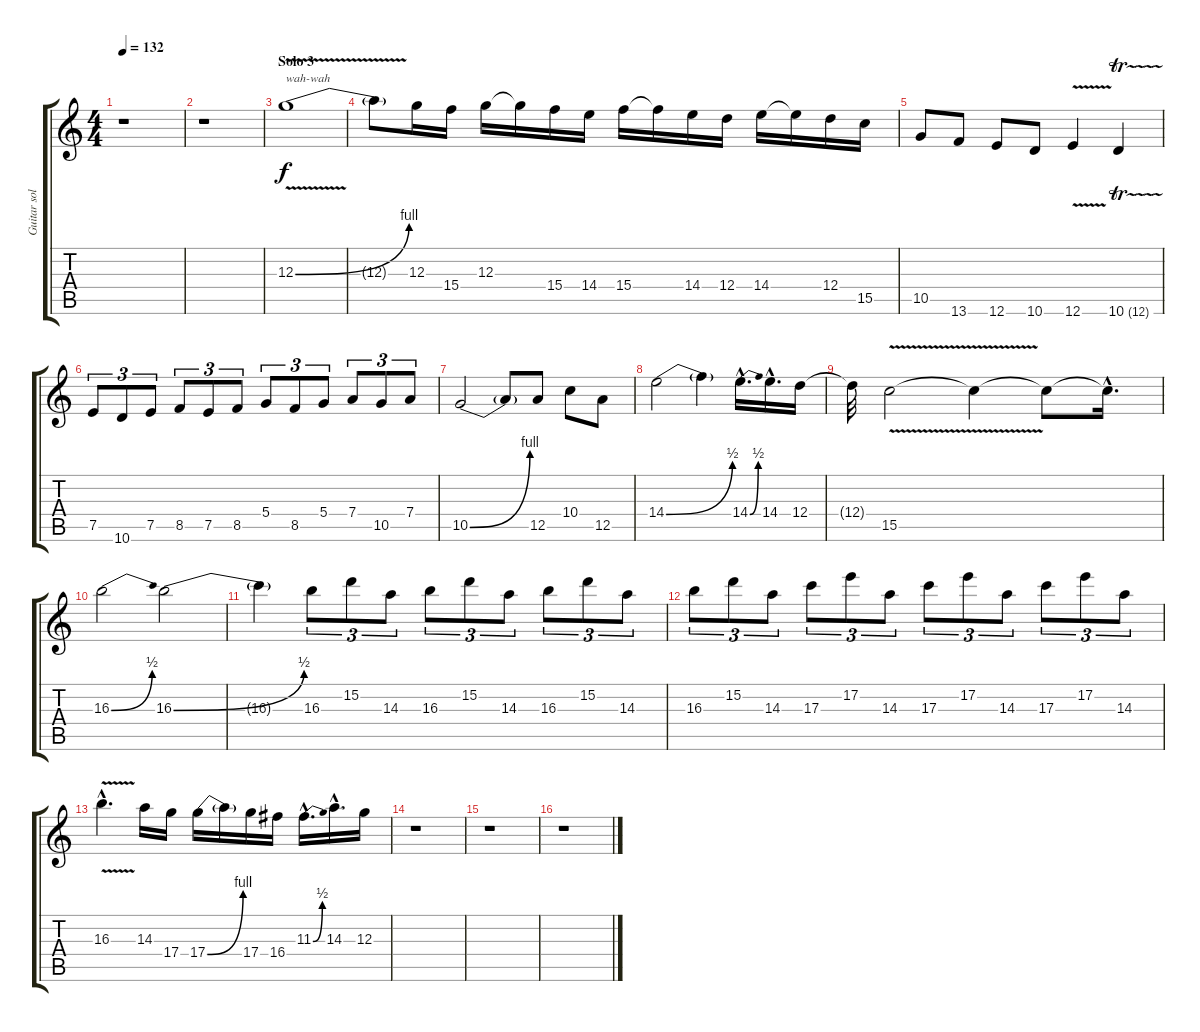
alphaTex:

\track ("Guitar solos" "Guitar sol") {instrument overdrivenguitar}
\staff {score tabs}
\tuning (E4 B3 G3 D3 A2 E2) {hide}
\ts (4 4)
\tempo 132
\clef g2
\ks c
r.1{dy f} |
r.1 |
\section ("" "Solo 3")
12.3{be (bend 0 0 60 4) v}.1{txt "wah-wah"} |
12.3{t}.8 12.3.16 15.4.16 12.3.16 12.3{t}.16 15.4.16 14.4.16 15.4.16 15.4{t}.16 14.4.16 12.4.16 14.4.16 14.4{t}.16 12.4.16 15.5.16 |
10.5.8 13.6.8 12.6.8 10.6.8 12.6{v}.4 10.6{tr (12 32)}.4 |
7.5.8{tu (3 2)} 10.6.8{tu (3 2)} 7.5.8{tu (3 2)} 8.5.8{tu (3 2)} 7.5.8{tu (3 2)} 8.5.8{tu (3 2)} 5.4.8{tu (3 2)} 8.5.8{tu (3 2)} 5.4.8{tu (3 2)} 7.4.8{tu (3 2)} 10.5.8{tu (3 2)} 7.4.8{tu (3 2)} |
10.5{be (bend 0 0 60 4)}.2 10.5{t}.8 12.5.8 10.4.8 12.5.8 |
14.4{be (bend 0 0 60 2)}.2 14.4{t}.4 14.4{be (bend 0 0 60 2) hac}.16{d} 14.4{hac}.16{d} 12.4.16 |
12.4{t}.32 15.5{v}.2 15.5{t}.4 15.5{t}.8 15.5{hac t}.16{d} |
16.3{be (bend 0 0 60 2)}.2 16.3{be (bend 0 0 60 2)}.2 |
16.3{t}.4 16.3.8{tu (3 2)} 15.2.8{tu (3 2)} 14.3.8{tu (3 2)} 16.3.8{tu (3 2)} 15.2.8{tu (3 2)} 14.3.8{tu (3 2)} 16.3.8{tu (3 2)} 15.2.8{tu (3 2)} 14.3.8{tu (3 2)} |
16.3.8{tu (3 2)} 15.2.8{tu (3 2)} 14.3.8{tu (3 2)} 17.3.8{tu (3 2)} 17.2.8{tu (3 2)} 14.3.8{tu (3 2)} 17.3.8{tu (3 2)} 17.2.8{tu (3 2)} 14.3.8{tu (3 2)} 17.3.8{tu (3 2)} 17.2.8{tu (3 2)} 14.3.8{tu (3 2)} |
16.3{v hac}.4{d} 14.3.16 17.4.16 17.4{be (bend 0 0 60 4)}.16 17.4{t}.16 17.4.16 16.4.16 11.3{be (bend 0 0 60 2) hac}.16{d} 14.3{hac}.16{d} 12.3.16 |
r.1 |
r.1 |
r.1
